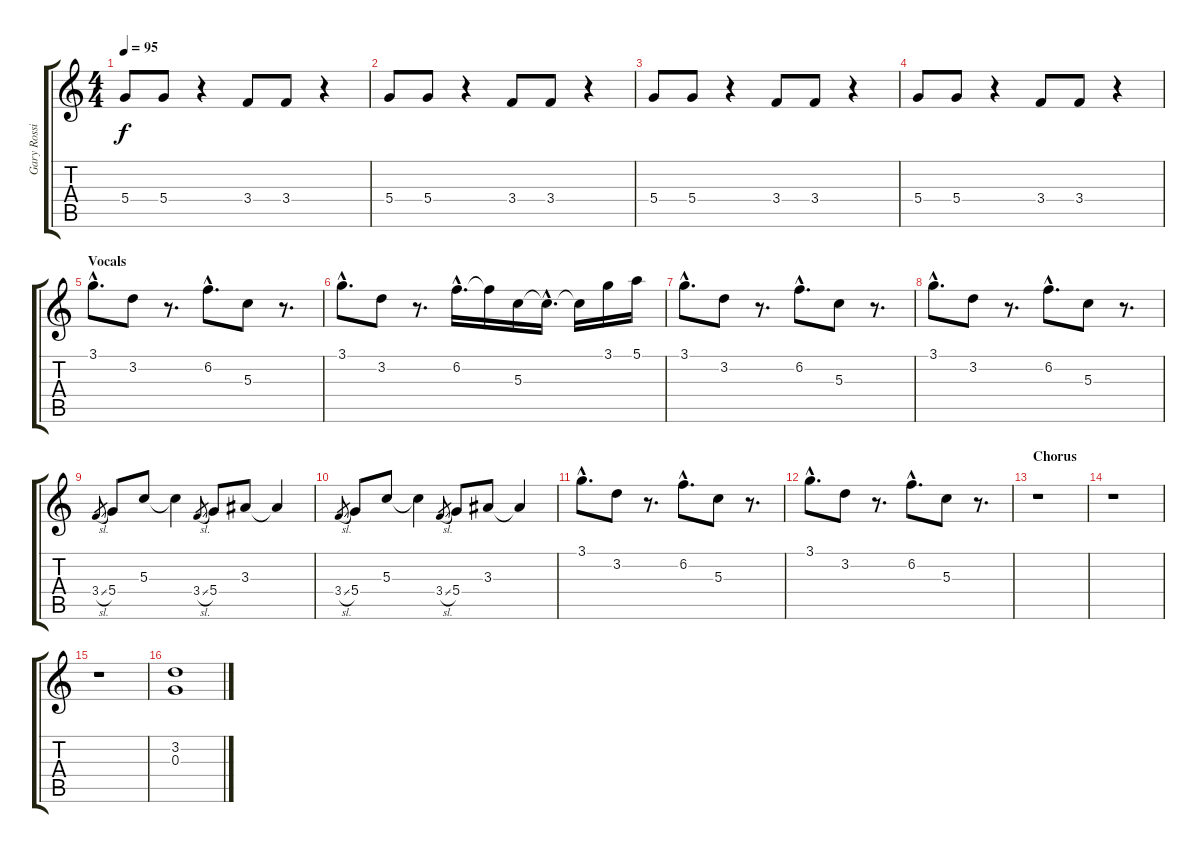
\track ("Gary Rossington - Acustic" "Gary Rossi") {instrument acousticguitarsteel}
\staff {score tabs}
\tuning (E4 B3 G3 D3 A2 E2) {hide}
\ts (4 4)
\tempo 95
\clef g2
\ks c
5.4.8{dy f instrument acousticguitarsteel} 5.4.8 r.4 3.4.8 3.4.8 r.4 |
5.4.8 5.4.8 r.4 3.4.8 3.4.8 r.4 |
5.4.8 5.4.8 r.4 3.4.8 3.4.8 r.4 |
5.4.8 5.4.8 r.4 3.4.8 3.4.8 r.4 |
\section ("" "Vocals")
3.1{hac}.8{d} 3.2.8 r.8{d} 6.2{hac}.8{d} 5.3.8 r.8{d} |
3.1{hac}.8{d} 3.2.8 r.8{d} 6.2{hac}.16{d} 6.2{t}.16 5.3.16 5.3{hac t}.16{d} 5.3{t}.16 3.1.16 5.1.16 |
3.1{hac}.8{d} 3.2.8 r.8{d} 6.2{hac}.8{d} 5.3.8 r.8{d} |
3.1{hac}.8{d} 3.2.8 r.8{d} 6.2{hac}.8{d} 5.3.8 r.8{d} |
3.4{sl}.8{gr} 5.4.8 5.3.8 5.3{t}.4 3.4{sl}.8{gr} 5.4.8 3.3.8 3.3{t}.4 |
3.4{sl}.8{gr} 5.4.8 5.3.8 5.3{t}.4 3.4{sl}.8{gr} 5.4.8 3.3.8 3.3{t}.4 |
3.1{hac}.8{d} 3.2.8 r.8{d} 6.2{hac}.8{d} 5.3.8 r.8{d} |
3.1{hac}.8{d} 3.2.8 r.8{d} 6.2{hac}.8{d} 5.3.8 r.8{d} |
\section ("" "Chorus")
r.1 |
r.1 |
r.1 |
(3.2 0.3).1
